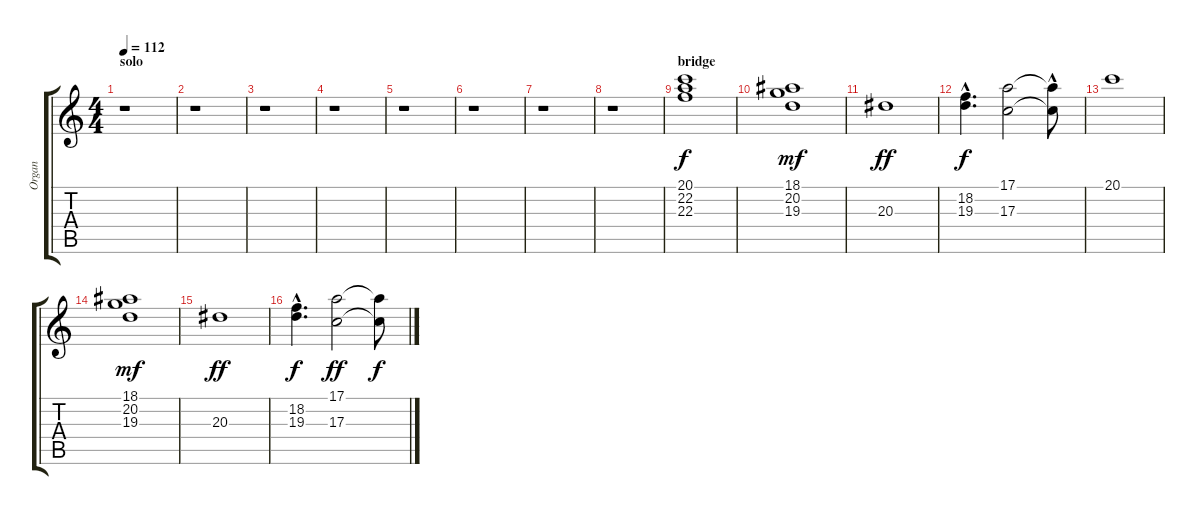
\track ("Organ" "Organ") {instrument drawbarorgan}
\staff {score tabs}
\tuning (E4 B3 G3 D3 A2 E2) {hide}
\ts (4 4)
\section ("" "solo")
\tempo 112
\clef g2
\ks c
r.1{dy f} |
r.1 |
r.1 |
r.1 |
r.1 |
r.1 |
r.1 |
r.1 |
\section ("" "bridge")
(20.1 22.2 22.3).1 |
(18.1 20.2 19.3).1{dy mf} |
20.3.1{dy ff} |
(18.2 19.3{hac}).4{d dy f} (17.1 17.3).2 (17.1{t} 17.3{hac t}).8 |
20.1.1 |
(18.1 20.2 19.3).1{dy mf} |
20.3.1{dy ff} |
(18.2 19.3{hac}).4{d dy f} (17.1 17.3).2{dy ff} (17.1{t} 17.3{t}).8{dy f}
